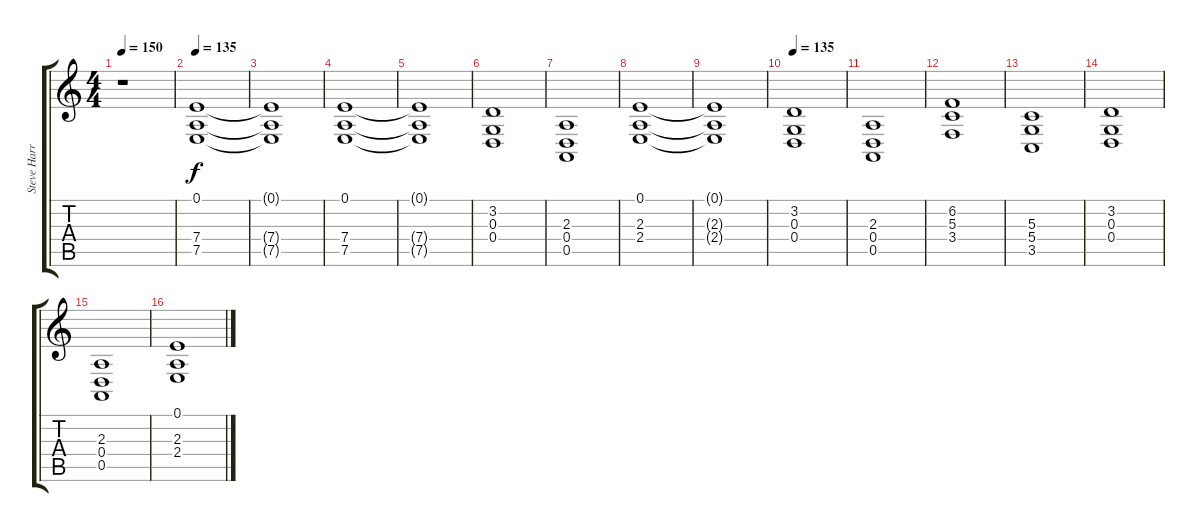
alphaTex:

\track ("Steve Harris (Synth)" "Steve Harr") {instrument synthstrings2}
\staff {score tabs}
\tuning (E4 B3 G3 D3 A2 E2) {hide}
\ts (4 4)
\tempo 150
\clef g2
\ks c
r.1{dy f} |
\tempo 135
(0.1 7.4 7.5).1 |
(0.1{t} 7.4{t} 7.5{t}).1 |
(0.1 7.4 7.5).1 |
(0.1{t} 7.4{t} 7.5{t}).1 |
(3.2 0.3 0.4).1 |
(2.3 0.4 0.5).1 |
(0.1 2.3 2.4).1 |
(0.1{t} 2.3{t} 2.4{t}).1 |
\tempo 135
(3.2 0.3 0.4).1 |
(2.3 0.4 0.5).1 |
(6.2 5.3 3.4).1 |
(5.3 5.4 3.5).1 |
(3.2 0.3 0.4).1 |
(2.3 0.4 0.5).1 |
(0.1 2.3 2.4).1
